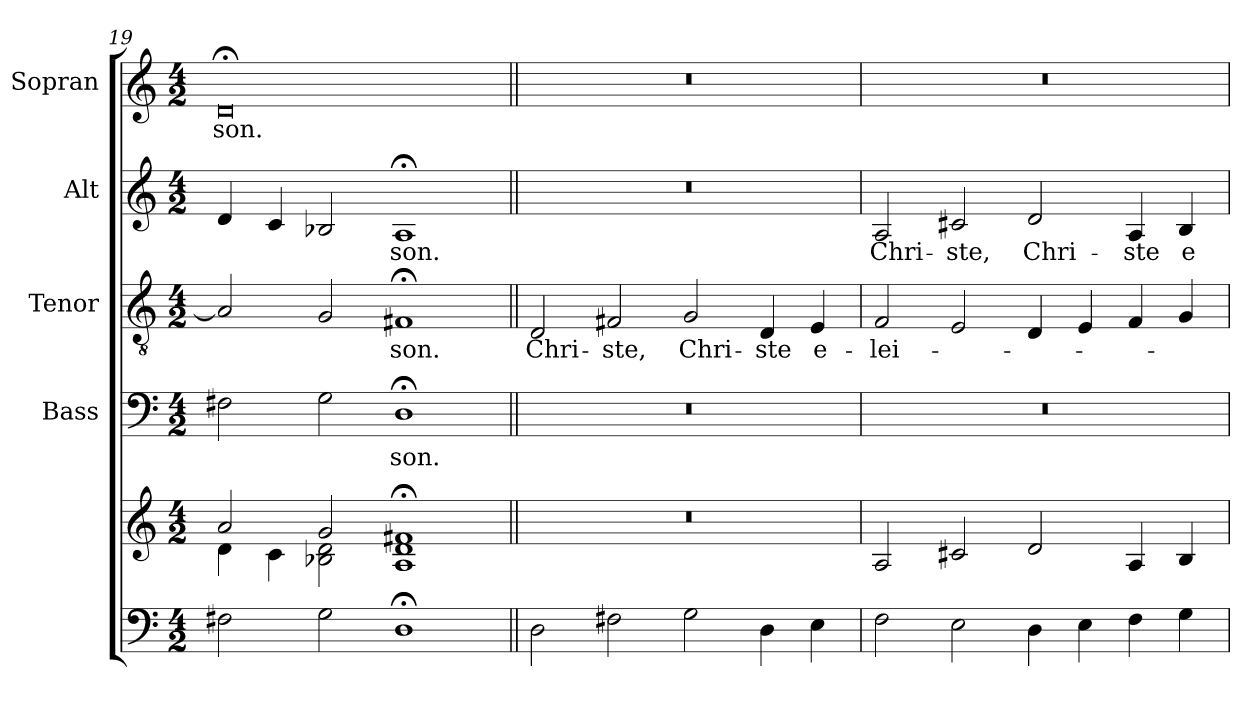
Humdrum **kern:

**kern	**kern	**kern	**text	**kern	**text	**kern	**text	**kern	**text
*part5	*part5	*part4	*part4	*part3	*part3	*part2	*part2	*part1	*part1
*staff6	*staff5	*staff4	*staff4	*staff3	*staff3	*staff2	*staff2	*staff1	*staff1
*	*	*I"Bass	*	*I"Tenor	*	*I"Alt	*	*I"Sopran	*
*	*	*I'B.	*	*I'T.	*	*I'A.	*	*I'S.	*
*clefF4	*clefG2	*clefF4	*	*clefGv2	*	*clefG2	*	*clefG2	*
*k[]	*k[]	*k[]	*	*k[]	*	*k[]	*	*k[]	*
*C:	*C:	*C:	*	*C:	*	*C:	*	*C:	*
*M4/2	*M4/2	*M4/2	*	*M4/2	*	*M4/2	*	*M4/2	*
=19	=19	=19	=19	=19	=19	=19	=19	=19	=19
*	*^	*	*	*	*	*	*	*	*
!	!	!	!	!	!	!	!	!	!	!LO:LY:b
2F#X\	2a/	4d\	2F#X\	.	2A/]	.	4d/	.	0d;<	-son.
.	.	4c\	.	.	.	.	4c/	.	.	.
2G\	2g/	2B-X\ 2d\	2G\	.	2G/	.	2B-X/	.	.	.
!	!	!	!	!LO:LY:b	!	!LO:LY:b	!	!LO:LY:b	!	!
1D;	1f#X;<	1A 1d	1D;<	-son.	1F#X;<	-son.	1A;<	-son.	.	.
=20||	=20||	=20||	=20||	=20||	=20||	=20||	=20||	=20||	=20||	=20||
!	!	!	!	!	!	!LO:LY:b	!	!	!	!
*	*v	*v	*	*	*	*	*	*	*	*
2D\	0r	0r	.	2D/	Chri-	0r	.	0r	.
!	!	!	!	!	!LO:LY:b	!	!	!	!
2F#X\	.	.	.	2F#X/	-ste,	.	.	.	.
!	!	!	!	!	!LO:LY:b	!	!	!	!
2G\	.	.	.	2G/	Chri-	.	.	.	.
!	!	!	!	!	!LO:LY:b	!	!	!	!
4D\	.	.	.	4D/	-ste	.	.	.	.
!	!	!	!	!	!LO:LY:b	!	!	!	!
4E\	.	.	.	4E/	e-	.	.	.	.
=21	=21	=21	=21	=21	=21	=21	=21	=21	=21
!	!	!	!	!	!LO:LY:b	!	!LO:LY:b	!	!
2F\	2A/	0r	.	2F/	-lei-	2A/	Chri-	0r	.
!	!	!	!	!	!	!	!LO:LY:b	!	!
2E\	2c#X/	.	.	2E/	.	2c#X/	-ste,	.	.
!	!	!	!	!	!	!	!LO:LY:b	!	!
4D\	2d/	.	.	4D/	.	2d/	Chri-	.	.
4E\	.	.	.	4E/	.	.	.	.	.
!	!	!	!	!	!	!	!LO:LY:b	!	!
4F\	4A/	.	.	4F/	.	4A/	-ste	.	.
!	!	!	!	!	!	!	!LO:LY:b	!	!
4G\	4B/	.	.	4G/	.	4B/	e-	.	.
=	=	=	=	=	=	=	=	=	=
*-	*-	*-	*-	*-	*-	*-	*-	*-	*-
